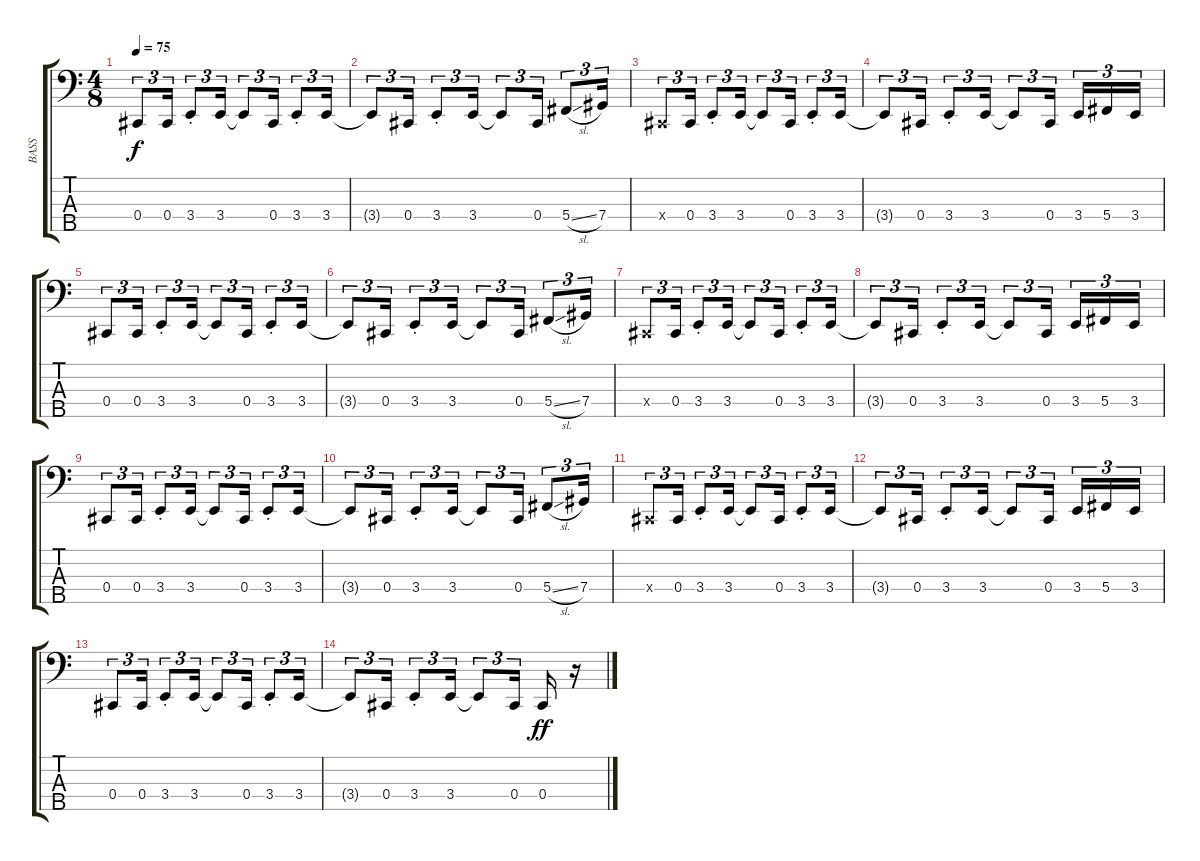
\track ("BASS" "BASS") {instrument electricbassfinger}
\staff {score tabs}
\tuning (Gb2 Db2 Ab1 Db1 Bb0) {hide}
\ts (4 8)
\tempo 75
\clef f4
\ks c
0.4.8{tu (3 2) dy f} 0.4.16{tu (3 2)} 3.4{st}.8{tu (3 2)} 3.4.16{tu (3 2)} 3.4{t}.8{tu (3 2)} 0.4.16{tu (3 2)} 3.4{st}.8{tu (3 2)} 3.4.16{tu (3 2)} |
3.4{t}.8{tu (3 2)} 0.4.16{tu (3 2)} 3.4{st}.8{tu (3 2)} 3.4.16{tu (3 2)} 3.4{t}.8{tu (3 2)} 0.4.16{tu (3 2)} 5.4{sl}.8{tu (3 2)} 7.4.16{tu (3 2)} |
0.4{x}.8{tu (3 2)} 0.4.16{tu (3 2)} 3.4{st}.8{tu (3 2)} 3.4.16{tu (3 2)} 3.4{t}.8{tu (3 2)} 0.4.16{tu (3 2)} 3.4{st}.8{tu (3 2)} 3.4.16{tu (3 2)} |
3.4{t}.8{tu (3 2)} 0.4.16{tu (3 2)} 3.4{st}.8{tu (3 2)} 3.4.16{tu (3 2)} 3.4{t}.8{tu (3 2)} 0.4.16{tu (3 2)} 3.4.16{tu (3 2)} 5.4.16{tu (3 2)} 3.4.16{tu (3 2)} |
0.4.8{tu (3 2)} 0.4.16{tu (3 2)} 3.4{st}.8{tu (3 2)} 3.4.16{tu (3 2)} 3.4{t}.8{tu (3 2)} 0.4.16{tu (3 2)} 3.4{st}.8{tu (3 2)} 3.4.16{tu (3 2)} |
3.4{t}.8{tu (3 2)} 0.4.16{tu (3 2)} 3.4{st}.8{tu (3 2)} 3.4.16{tu (3 2)} 3.4{t}.8{tu (3 2)} 0.4.16{tu (3 2)} 5.4{sl}.8{tu (3 2)} 7.4.16{tu (3 2)} |
0.4{x}.8{tu (3 2)} 0.4.16{tu (3 2)} 3.4{st}.8{tu (3 2)} 3.4.16{tu (3 2)} 3.4{t}.8{tu (3 2)} 0.4.16{tu (3 2)} 3.4{st}.8{tu (3 2)} 3.4.16{tu (3 2)} |
3.4{t}.8{tu (3 2)} 0.4.16{tu (3 2)} 3.4{st}.8{tu (3 2)} 3.4.16{tu (3 2)} 3.4{t}.8{tu (3 2)} 0.4.16{tu (3 2)} 3.4.16{tu (3 2)} 5.4.16{tu (3 2)} 3.4.16{tu (3 2)} |
0.4.8{tu (3 2)} 0.4.16{tu (3 2)} 3.4{st}.8{tu (3 2)} 3.4.16{tu (3 2)} 3.4{t}.8{tu (3 2)} 0.4.16{tu (3 2)} 3.4{st}.8{tu (3 2)} 3.4.16{tu (3 2)} |
3.4{t}.8{tu (3 2)} 0.4.16{tu (3 2)} 3.4{st}.8{tu (3 2)} 3.4.16{tu (3 2)} 3.4{t}.8{tu (3 2)} 0.4.16{tu (3 2)} 5.4{sl}.8{tu (3 2)} 7.4.16{tu (3 2)} |
0.4{x}.8{tu (3 2)} 0.4.16{tu (3 2)} 3.4{st}.8{tu (3 2)} 3.4.16{tu (3 2)} 3.4{t}.8{tu (3 2)} 0.4.16{tu (3 2)} 3.4{st}.8{tu (3 2)} 3.4.16{tu (3 2)} |
3.4{t}.8{tu (3 2)} 0.4.16{tu (3 2)} 3.4{st}.8{tu (3 2)} 3.4.16{tu (3 2)} 3.4{t}.8{tu (3 2)} 0.4.16{tu (3 2)} 3.4.16{tu (3 2)} 5.4.16{tu (3 2)} 3.4.16{tu (3 2)} |
0.4.8{tu (3 2)} 0.4.16{tu (3 2)} 3.4{st}.8{tu (3 2)} 3.4.16{tu (3 2)} 3.4{t}.8{tu (3 2)} 0.4.16{tu (3 2)} 3.4{st}.8{tu (3 2)} 3.4.16{tu (3 2)} |
3.4{t}.8{tu (3 2)} 0.4.16{tu (3 2)} 3.4{st}.8{tu (3 2)} 3.4.16{tu (3 2)} 3.4{t}.8{tu (3 2)} 0.4.16{tu (3 2)} 0.4.16{dy ff} r.16
